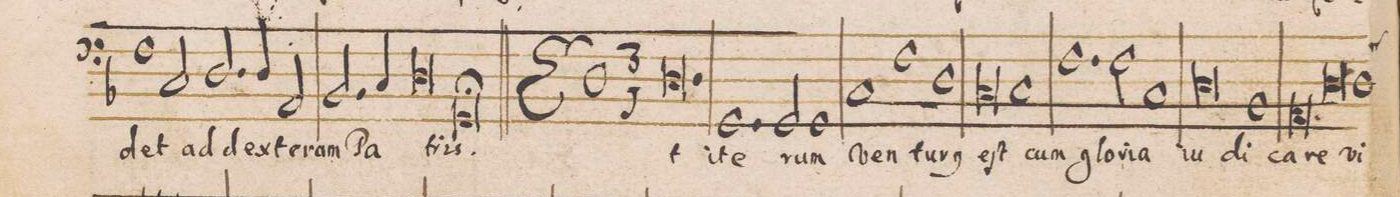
**kern	**text
*I"BASVS	*
*clefF4	*
*k[b-]	*
*met(c)	*
*M2/1	*
1F	-det
2C/	ad
2.D/	dex-
=102	=102
4D/	-te-
2AA/	-ram
2.BB-/	Pa-
4C/	.
=103	=103
0D	.
=104	=104
0GG;	-tris
=105||	=105||
*M3/1	*
*met(O)	*
0.D	Et
=106	=106
1.GG	i-
2GG/	-te-
1GG	-rum
=107	=107
1C	ven-
1F	-tu-
1D	-r(us)
=108	=108
0C	eſt
1C	cum
=109	=109
1.F	glo-
2F\	-ri-
1C	-a
=110	=110
0D	iu-
1BB-	-di-
=111	=111
0.AA	-ca-
=112	=112
0D	-re
*custos:G	*
1D	vi-
=113	=113
*-	*-
